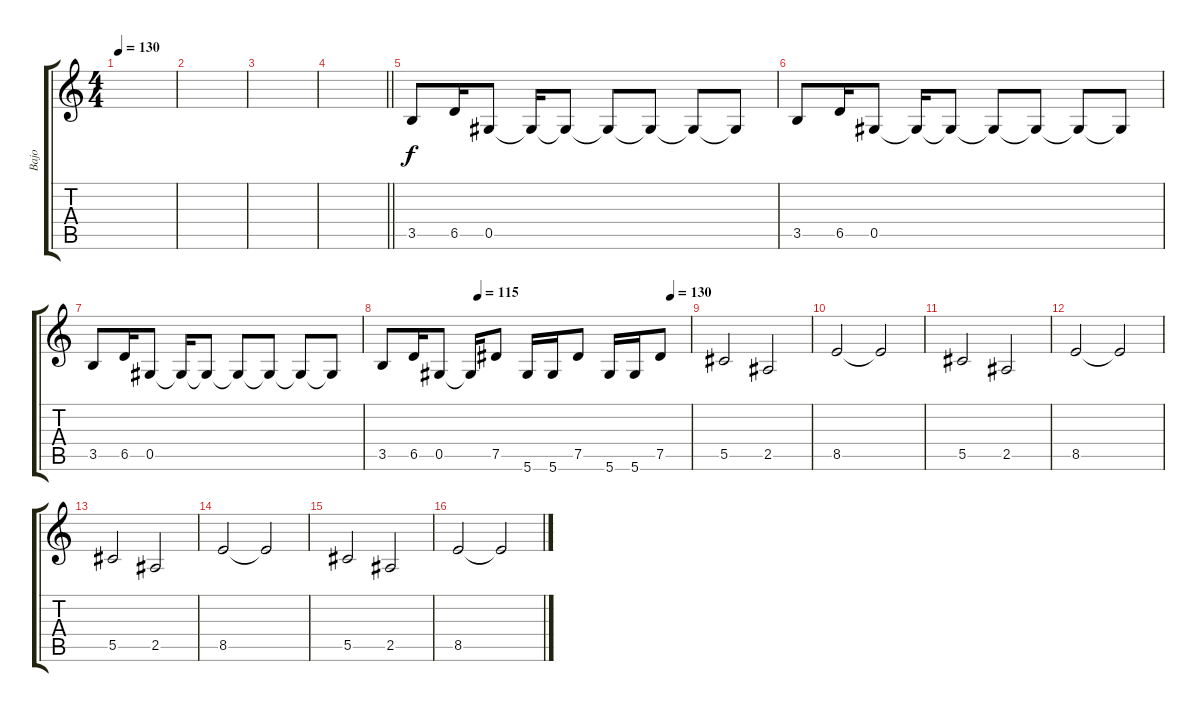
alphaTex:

\track ("Bajo" "Bajo") {instrument electricbasspick}
\staff {score tabs}
\tuning (Eb4 Bb3 Gb3 Db3 Ab2 Eb2) {hide}
\ts (4 4)
\tempo 130
\clef g2
\ks c
|
|
|
\barLineRight lightlight
|
3.5.8 6.5.16 0.5.8 0.5{t}.16 0.5{t}.8 0.5{t}.8 0.5{t}.8 0.5{t}.8 0.5{t}.8 |
3.5.8 6.5.16 0.5.8 0.5{t}.16 0.5{t}.8 0.5{t}.8 0.5{t}.8 0.5{t}.8 0.5{t}.8 |
3.5.8 6.5.16 0.5.8 0.5{t}.16 0.5{t}.8 0.5{t}.8 0.5{t}.8 0.5{t}.8 0.5{t}.8 |
\tempo (115 0.3125)
\tempo (130 0.9375)
3.5.8 6.5.16 0.5.8 0.5{t}.16 7.5.8 5.6.16 5.6.16 7.5.8 5.6.16 5.6.16 7.5.8 |
5.5.2 2.5.2 |
8.5.2 8.5{t}.2 |
5.5.2 2.5.2 |
8.5.2 8.5{t}.2 |
5.5.2 2.5.2 |
8.5.2 8.5{t}.2 |
5.5.2 2.5.2 |
8.5.2 8.5{t}.2
